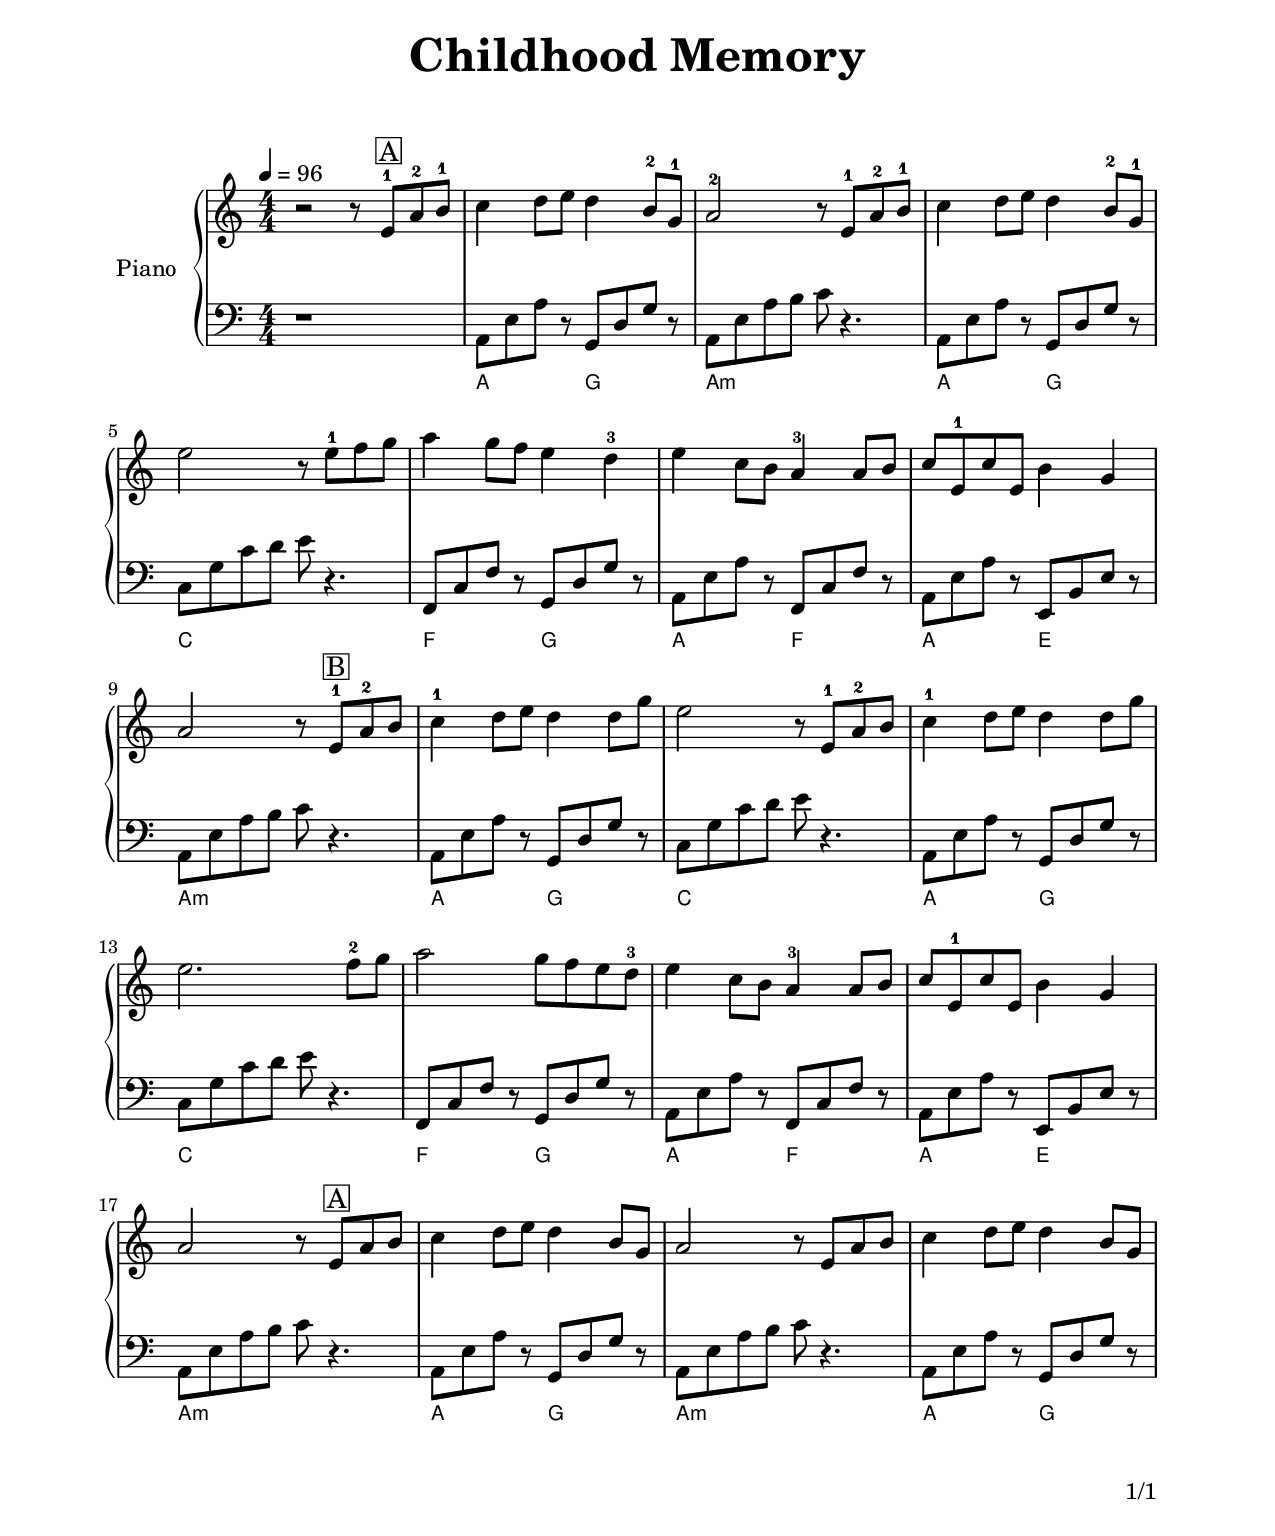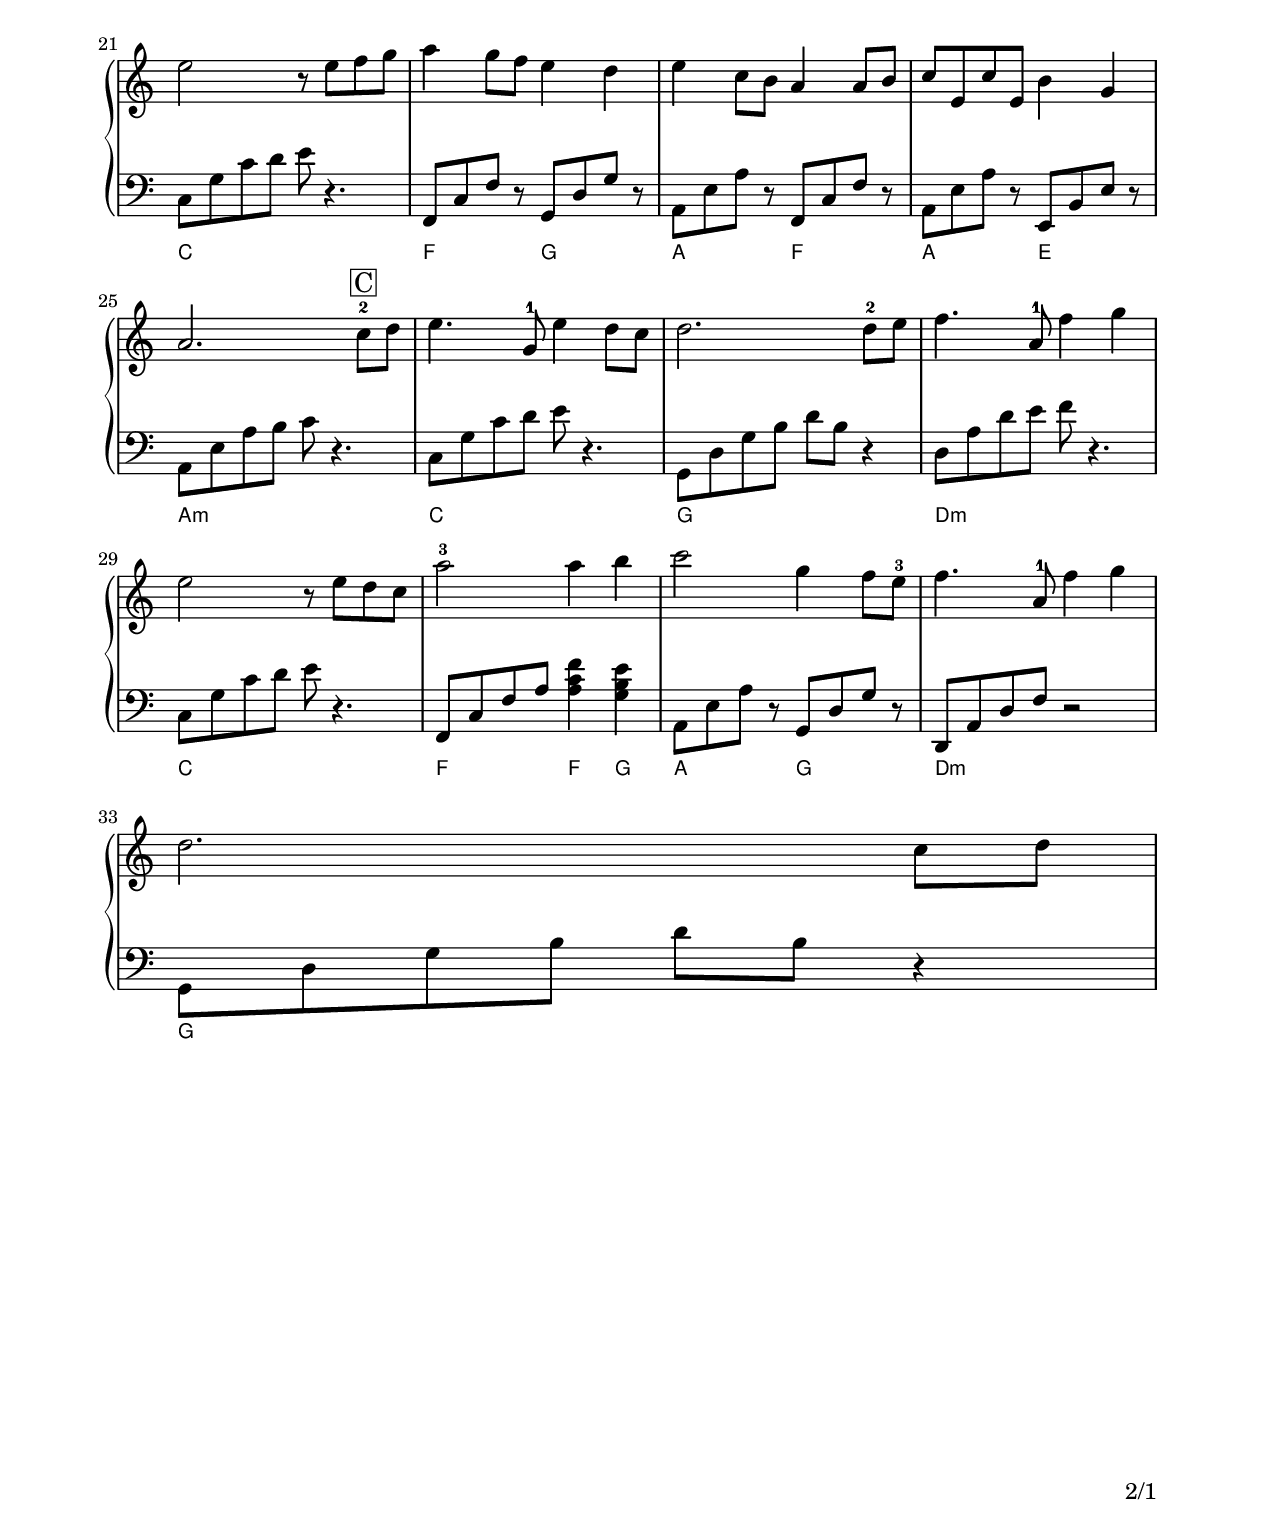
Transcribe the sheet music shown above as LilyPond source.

\version "2.24.3"
\include "../settings.v1.ly"

\header {
  title = \markup \override #'((font-size . 6)) "Childhood Memory"
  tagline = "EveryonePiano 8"
}

\paper {
  total-page = 1
}

\markup \vspace #1.5

EfiveI = { e,8 b,8 e8 r8 }
FfiveI = { f,8 c8  f8 r8 }
GfiveI = { g,8 d8  g8 r8 }
AfiveI = { a,8 e8  a8 r8 }

CI  = { c8  g8 c'8 d'8 e'8 r4. }
DmI = { d8  a8 d'8 e'8 f'8 r4. }
AmI = { a,8 e8 a8  b8  c'8 r4. }

GI  = { g,8 d8 g8 b8 d'8 b8 r4 }

FI   = { f,8 c8  f8 a8 }
DmII = { d,8 a,8 d8 f8 }

\score {
  \new PianoStaff \with {
    instrumentName = "Piano"
  } <<
    \new Staff {
      \tempo 4 = 96
      \clef treble
      \key c \major
      \time 4/4
      
      r2   r8 \A e'8^1  a'8^2  b'8^1 | c''4   d''8 e''8  d''4      b'8^2 g'8^1  | a'2^2         r8 e'8^1 a'8^2  b'8^1  | c''4       d''8 e''8  d''4 b'8^2 g'8^1 | \break
      e''2 r8    e''8^1 f''8   g''8  | a''4   g''8 f''8  e''4      d''4^3       | e''4 c''8 b'8 a'4^3    a'8    b'8    | c''8 e'8^1 c''8 e'8   b'4  g'4         | \break
      
      a'2  r8 \B e'8^1  a'8^2  b'8   | c''4^1 d''8 e''8  d''4      d''8  g''8   | e''2          r8 e'8^1 a'8^2  b'8    | c''4^1     d''8 e''8  d''4 d''8  g''8  | \break
      e''2.             f''8^2 g''8  | a''2              g''8 f''8 e''8  d''8^3 | e''4 c''8 b'8 a'4^3    a'8    b'8    | c''8 e'8^1 c''8 e'8   b'4  g'4         | \break

      a'2  r8 \A e'8    a'8    b'8   | c''4   d''8 e''8  d''4      b'8   g'8    | a'2           r8 e'8   a'8    b'8    | c''4       d''8 e''8  d''4 b'8   g'8   | \break
      e''2 r8    e''8   f''8   g''8  | a''4   g''8 f''8  e''4      d''4         | e''4 c''8 b'8 a'4      a'8    b'8    | c''8 e'8   c''8 e'8   b'4  g'4         | \break

      a'2.    \C        c''8^2 d''8  | e''4.       g'8^1 e''4      d''8  c''8   | d''2.                  d''8^2 e''8   | f''4.           a'8^1 f''4 g''4        | \break
      e''2 r8    e''8   d''8   c''8  | a''2^3            a''4      b''4         | c'''2         g''4     f''8   e''8^3 | f''4.           a'8^1 f''4 g''4        | \break

      d''2.          c''8  d''8  |
    }
    \new Staff {
      \clef bass
      \key c \major
      \time 4/4
      
      r1   | \AfiveI \GfiveI | \AmI            | \AfiveI \GfiveI |
      \CI  | \FfiveI \GfiveI | \AfiveI \FfiveI | \AfiveI \EfiveI |
      
      \AmI | \AfiveI \GfiveI | \CI             | \AfiveI \GfiveI |
      \CI  | \FfiveI \GfiveI | \AfiveI \FfiveI | \AfiveI \EfiveI |

      \AmI | \AfiveI \GfiveI | \AmI            | \AfiveI \GfiveI |
      \CI  | \FfiveI \GfiveI | \AfiveI \FfiveI | \AfiveI \EfiveI |
      
      \AmI | \CI                      | \GI             | \DmI     |
      \CI  | \FI <a c' f'>4 <g b e'>4 | \AfiveI \GfiveI | \DmII r2 |
      
      \GI  |
    }
    \chords {
      
      r1   | a2 g2 | a1:m  | a2 g2 |
      c1   | f2 g2 | a2 f2 | a2 e2 |
      
      a1:m | a2 g2 | c1    | a2 g2 |
      c1   | f2 g2 | a2 f2 | a2 e2 |
      
      a1:m | a2 g2 | a1:m  | a2 g2 |
      c1   | f2 g2 | a2 f2 | a2 e2 |
      
      a1:m | c1       | g1    | d1:m    |
      c1   | f2 f4 g4 | a2 g2 | d2:m r2 |
      
      g1 |
    }
  >>
  \layout {}
  \midi {}
}
